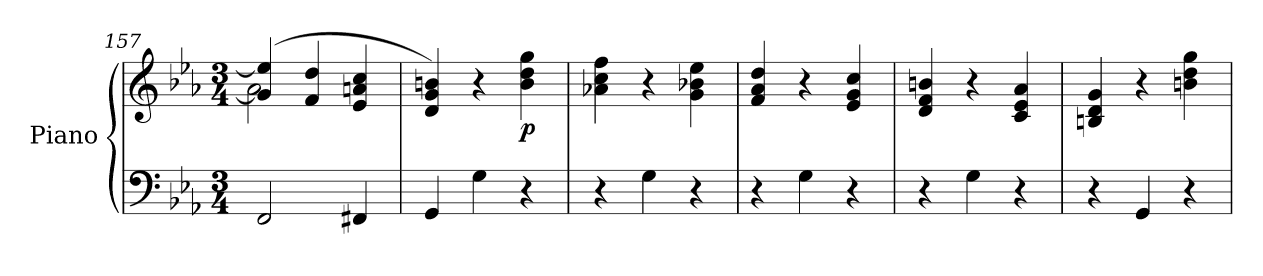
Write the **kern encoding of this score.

**kern	**kern	**dynam
*part1	*part1	*part1
*staff2	*staff1	*staff1/2
*I"Piano	*	*
*I'Pno	*	*
*clefF4	*clefG2	*
*k[b-e-a-]	*k[b-e-a-]	*
*M3/4	*M3/4	*
=157	=157	=157
*	*^	*
2FF/	(4g/] 4ee-/]	2a-\	.
.	4f/ 4dd/	.	.
4FF#X/	4e-/ 4an/ 4cc/	4ryy	.
*	*v	*v	*
=158	=158	=158
4GG/	4d/ 4g/ 4bn/)	.
4G\	4r	.
!	!	!LO:DY:b
4r	4b\ 4dd\ 4gg\	p
=159	=159	=159
!	!	!LO:DY:b
4r	4a-X\ 4cc\ 4ff\	other-dynamics
4G\	4r	.
4r	4g\ 4b-X\ 4ee-\	.
=160	=160	=160
4r	4f/ 4a-/ 4dd/	.
4G\	4r	.
4r	4e-/ 4g/ 4cc/	.
=161	=161	=161
4r	4d/ 4f/ 4bn/	.
4G\	4r	.
4r	4c/ 4e-/ 4a-/	.
=162	=162	=162
4r	4Bn/ 4d/ 4g/	.
4GG/	4r	.
4r	4bn\ 4dd\ 4gg\	.
=	=	=
*-	*-	*-
